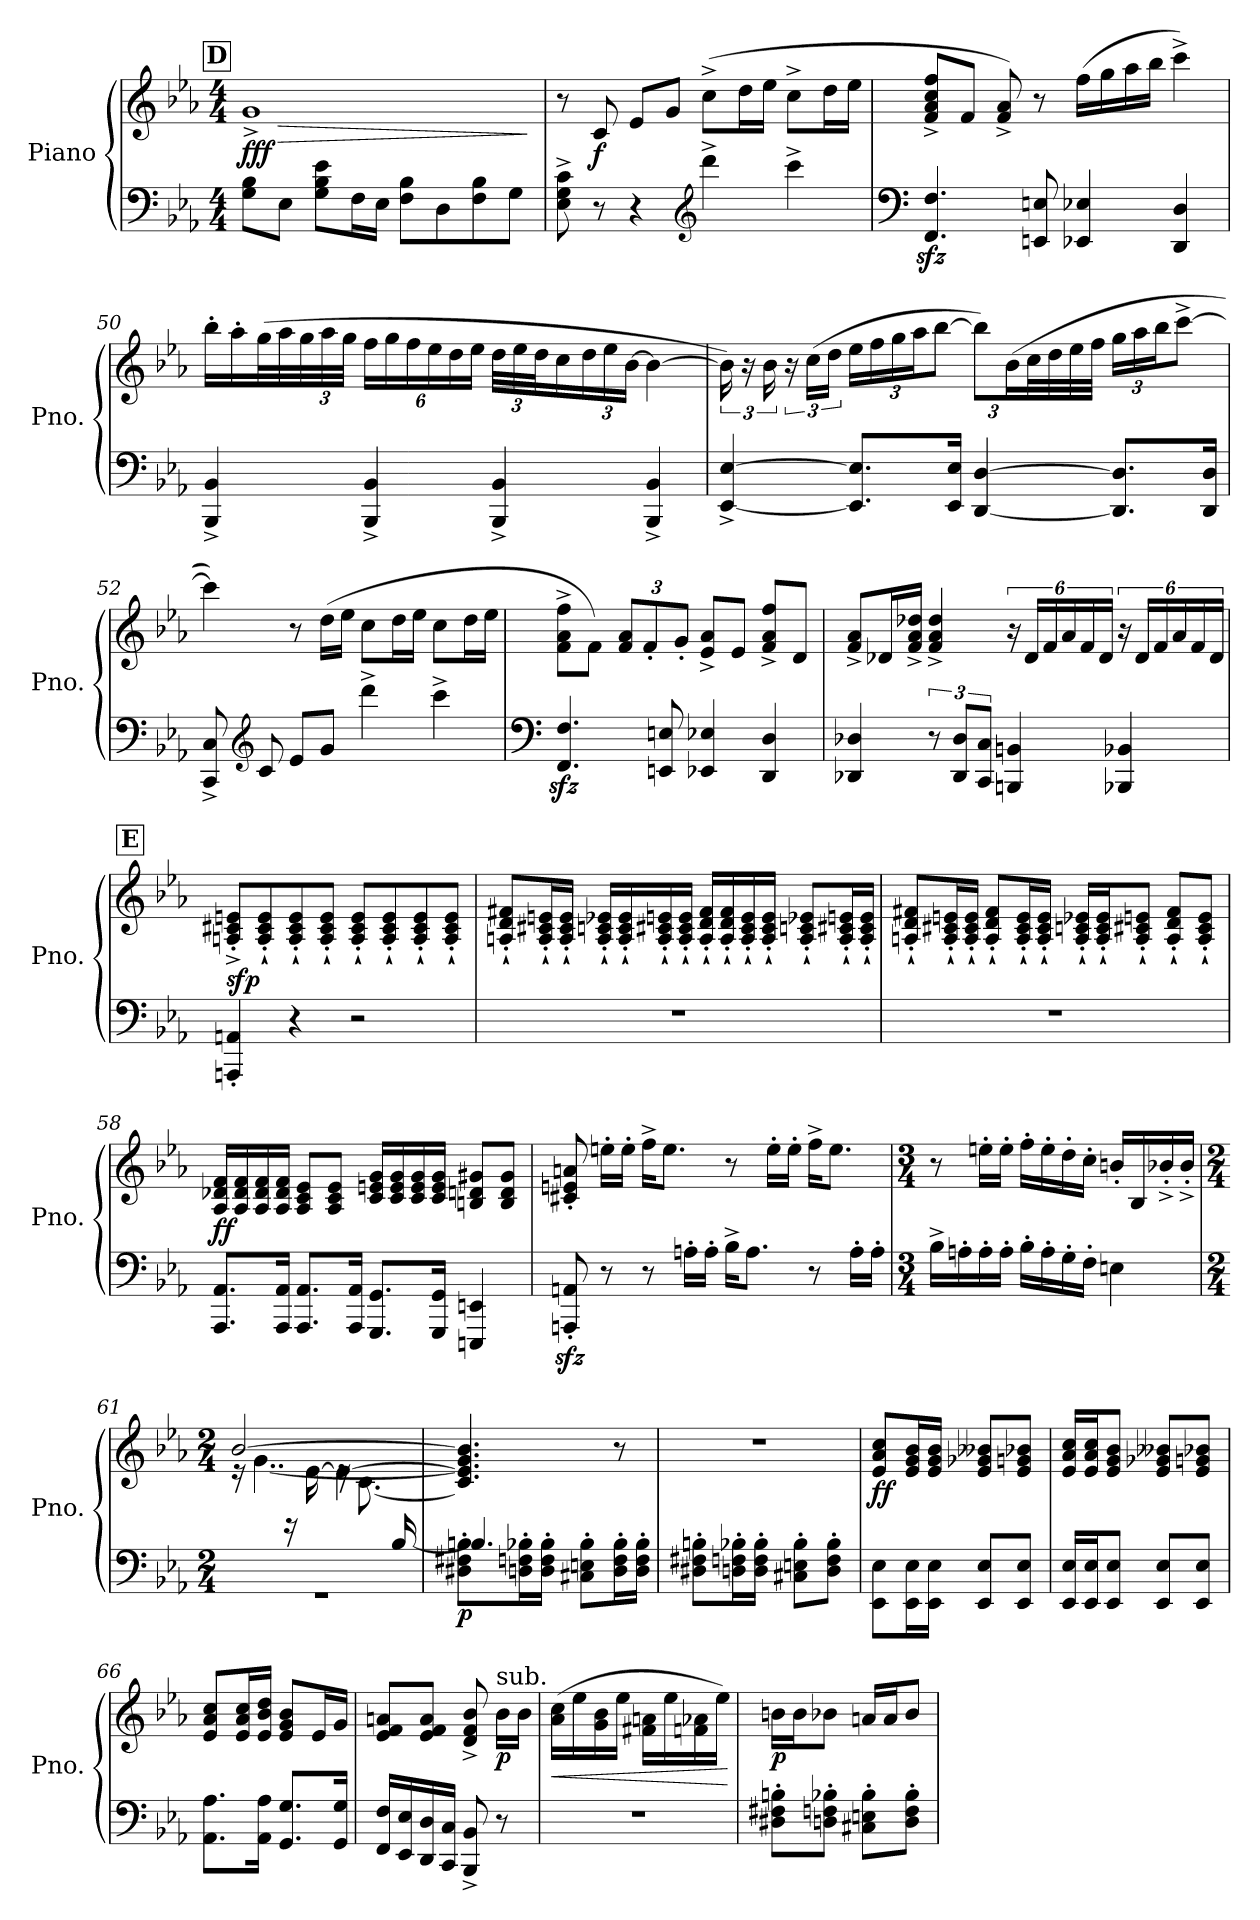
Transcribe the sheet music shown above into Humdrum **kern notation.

**kern	**kern	**dynam
*part1	*part1	*part1
*staff2	*staff1	*staff1/2
*I"Piano	*	*
*I'Pno.	*	*
*clefF4	*clefG2	*
*k[b-e-a-]	*k[b-e-a-]	*
*M4/4	*M4/4	*
!!LO:REH:place=s1:a:B:fs=14:t=D
=47	=47	=47
!	!	!LO:HP:b
!	!	!LO:DY:n=1:b
8G\ 8B-\L	1g^	> fff
8E-\J	.	.
8G\ 8B-\ 8e-\L	.	.
16F\L	.	.
16E-\JJ	.	.
8F\ 8B-\L	.	.
8D\	.	.
8F\ 8B-\	.	.
8G\J	.	.
.	.	]
!!LO:LB:g=z
=48	=48	=48
8E-\^ 8G\^ 8c\^	8r	.
!	!	!LO:DY:b
8r	8c/	f
4r	8e-/L	.
.	8g/J	.
*clefG2	*	*
4ddd^\	(8cc^\L	.
.	16dd\L	.
.	16ee-\JJ	.
4ccc^\	8cc^\L	.
.	16dd\L	.
.	16ee-\JJ	.
=49	=49	=49
*clefF4	*	*
4.FF/zz> 4.F/zz>	8f/^ 8a-/^ 8cc/^ 8ff/^L	.
.	8f/J	.
.	8f/^ 8a-/^)	.
8EEn/ 8En/	8r	.
4EE-X/ 4E-X/	(16ff\LL	.
.	16gg\	.
.	16aa-\	.
.	16bb-\JJ	.
4DD/ 4D/	4ccc^\)	.
=50	=50	=50
4BBB-/^ 4BB-/^	16bb-'\LL	.
.	16aa-'\	.
.	(32gg\L	.
.	32aa-\	.
*	*Xbrackettup	*
.	48gg\	.
.	48aa-\	.
.	48gg\JJJ	.
4BBB-/^ 4BB-/^	24ff\LL	.
.	24gg\	.
.	24ff\	.
.	24ee-\	.
.	24dd\	.
.	24ee-\JJ	.
4BBB-/^ 4BB-/^	48dd\LLL	.
.	48ee-\	.
.	48dd\J	.
.	16cc\	.
.	24dd\	.
.	24ee-\	.
.	[24b-\JJ	.
4BBB-/^ 4BB-/^	4b-\_	.
!!LO:LB:g=z
=51	=51	=51
*	*brackettup	*
[4EE-/^ [4E-/^	24b-\])	.
.	24r	.
.	24b-\	.
.	24r	.
.	(24cc\LL	.
.	24dd\JJ	.
*	*Xbrackettup	*
8.EE-/] 8.E-/]L	24ee-\LL	.
.	24ff\	.
.	24gg\	.
.	24aa-\J	.
.	[12bb-\J	.
16EE-/ 16E-/Jk	.	.
[4DD/ [4D/	12bb-\L])	.
.	(24b-\L	.
.	32cc\L	.
.	32dd\	.
.	32ee-\	.
.	32ff\JJJ	.
8.DD/] 8.D/]L	24gg\LL	.
.	24aa-\	.
.	24bb-\J	.
.	[8ccc^\J	.
16DD/ 16D/Jk	.	.
=52	=52	=52
8CC/^ 8C/^	4ccc\])	.
*clefG2	*	*
8c/	.	.
8e-/L	8r	.
8g/J	(16dd\LL	.
.	16ee-\JJ	.
4ddd^\	8cc\L	.
.	16dd\L	.
.	16ee-\JJ	.
4ccc^\	8cc\L	.
.	16dd\L	.
.	16ee-\JJ	.
!!LO:LB:g=z
=53	=53	=53
*clefF4	*	*
4.FF/zz> 4.F/zz>	8f\^ 8a-\^ 8ff\^L	.
.	8f\J)	.
.	12f/ 12a-/L	.
.	12f'/	.
8EEn/ 8En/	.	.
.	12g'/J	.
4EE-X/ 4E-X/	8e-/^ 8a-/^L	.
.	8e-/J	.
4DD/ 4D/	8f/^ 8a-/^ 8ff/^L	.
.	8d/J	.
=54	=54	=54
4DD-X/ 4D-X/	8f/^ 8a-/^L	.
.	16d-X/L	.
.	16f/^ 16a-/^ 16dd-X/^JJ	.
12r	4f/^ 4a-/^ 4dd-/^	.
12DD-/ 12D-/L	.	.
12CC/ 12C/J	.	.
*	*brackettup	*
4BBBn/ 4BBn/	24r	.
.	24d-/LL	.
.	24f/	.
.	24a-/	.
.	24f/	.
.	24d-/JJ	.
4BBB-X/ 4BB-X/	24r	.
.	24d-/LL	.
.	24f/	.
.	24a-/	.
.	24f/	.
.	24d-/JJ	.
!!LO:REH:place=s1:a:B:fs=14:t=E
=55	=55	=55
!	!	!LO:DY:a=2
4AAAn/' 4AAn/'	8An/'^ 8c#X/'^ 8en/'^L	sfp
.	8A/'` 8c#/'` 8e/'`	.
4r	8A/'` 8c#/'` 8e/'`	.
.	8A/'` 8c#/'` 8e/'`J	.
2r	8A/'` 8c#/'` 8e/'`L	.
.	8A/'` 8c#/'` 8e/'`	.
.	8A/'` 8c#/'` 8e/'`	.
.	8A/'` 8c#/'` 8e/'`J	.
!!LO:LB:g=z
=56	=56	=56
1r	8An/'` 8d/'` 8f#X/'`L	.
.	16A/'` 16c#X/'` 16en/'`L	.
.	16A/'` 16c#/'` 16e/'`JJ	.
.	16A/'` 16cn/'` 16e-X/'`LL	.
.	16A/'` 16c/'` 16e-/'`	.
.	16A/'` 16c#X/'` 16en/'`	.
.	16A/'` 16c#/'` 16e/'`JJ	.
.	16A/'` 16d/'` 16f#/'`LL	.
.	16A/'` 16d/'` 16f#/'`	.
.	16A/'` 16c#/'` 16e/'`	.
.	16A/'` 16c#/'` 16e/'`JJ	.
.	8A/'` 8cn/'` 8e-X/'`L	.
.	16A/'` 16c#X/'` 16en/'`L	.
.	16A/'` 16c#/'` 16e/'`JJ	.
=57	=57	=57
1r	8An/'` 8d/'` 8f#X/'`L	.
.	16A/'` 16c#X/'` 16en/'`L	.
.	16A/'` 16c#/'` 16e/'`JJ	.
.	8A/'` 8d/'` 8f#/'`L	.
.	16A/'` 16c#/'` 16e/'`L	.
.	16A/'` 16c#/'` 16e/'`JJ	.
.	16A/'` 16cn/'` 16e-X/'`LL	.
.	16A/'` 16c/'` 16e-/'`J	.
.	8A/'` 8c#X/'` 8en/'`J	.
.	8A/'` 8d/'` 8f#/'`L	.
.	8A/'` 8c#/'` 8e/'`J	.
!!LO:PB:g=z
=58	=58	=58
!	!	!LO:DY:b
8.AAA-/ 8.AA-/L	16A-/ 16d-X/ 16f/LL	ff
.	16A-/ 16d-/ 16f/	.
.	16A-/ 16d-/ 16f/	.
16AAA-/ 16AA-/Jk	16A-/ 16d-/ 16f/JJ	.
8.AAA-/ 8.AA-/L	8A-/ 8c/ 8e-/L	.
.	8A-/ 8c/ 8e-/J	.
16AAA-/ 16AA-/Jk	.	.
8.GGG/ 8.GG/L	16c/ 16en/ 16g/LL	.
.	16c/ 16e/ 16g/	.
.	16c/ 16e/ 16g/	.
16GGG/ 16GG/Jk	16c/ 16e/ 16g/JJ	.
4EEEn/ 4EEn/	8Bn/ 8dn/ 8g#X/L	.
.	8B/ 8d/ 8g#/J	.
=59	=59	=59
8AAAn/zz>' 8AAn/zz>'	8c#X/' 8en/' 8an/'	.
8r	16een'\LL	.
.	16ee'\JJ	.
8r	16ff^\KL	.
.	8.ee\J	.
16An'\LL	.	.
16A'\JJ	.	.
16B-^\KL	8r	.
8.A\J	.	.
.	16ee'\LL	.
.	16ee'\JJ	.
8r	16ff^\KL	.
.	8.ee\J	.
16A'\LL	.	.
16A'\JJ	.	.
!!LO:LB:g=z
=60	=60	=60
*M3/4	*M3/4	*
16B-^\LL	8r	.
16An'\	.	.
16A'\	16een'\LL	.
16A'\JJ	16ee'\JJ	.
16B-'\LL	16ff'\LL	.
16A'\	16ee'\	.
16G'\	16dd'\	.
16F'\JJ	16cc'\JJ	.
4En\	16bn'/LL	.
.	16B-/	.
.	16b-X'^/	.
.	16b-'^/JJ	.
!!LO:LB:g=z
=61	=61	=61
*M2/4	*M2/4	*
*^	*^	*
*	*	*	*^	*
*	*	*	*	*^	*
2rGG	4..ryy	[2b-/	16re	8ryy	4ryy	.
.	.	.	[4..g\	.	.	.
.	.	.	.	16rBB	.	.
.	.	.	.	[16e-\	.	.
.	.	.	.	4e-\_	16re	.
.	.	.	.	.	[8.c\	.
.	[16B-/	.	.	.	.	.
*	*	*v	*v	*v	*v	*
=62	=62	=62	=62
!	!	!	!LO:DY:b=2
8D#X\' 8F#X\' 8Bn\'L	4.B-/]	4.c/] 4.e-/] 4.g/] 4.b-/]	p
16Dn\' 16Fn\' 16B-X\'L	.	.	.
16D\' 16F\' 16B-\'JJ	.	.	.
8C#X\' 8En\' 8B-\'L	.	.	.
16D\' 16F\' 16B-\'L	8ryy	8r	.
16D\' 16F\' 16B-\'JJ	.	.	.
*v	*v	*	*
!!LO:LB:g=z
=63	=63	=63
8D#X\' 8F#X\' 8Bn\'L	2r	.
16Dn\' 16Fn\' 16B-X\'L	.	.
16D\' 16F\' 16B-\'JJ	.	.
8C#X\' 8En\' 8B-\'L	.	.
8D\' 8F\' 8B-\'J	.	.
=64	=64	=64
!	!	!LO:DY:b
8EE-\ 8E-\L	8e-/ 8a-/ 8cc/L	ff
16EE-\ 16E-\L	16e-/ 16g/ 16b-/L	.
16EE-\ 16E-\JJ	16e-/ 16g/ 16b-/JJ	.
8EE-/ 8E-/L	8e-/ 8g-X/ 8b--X/L	.
8EE-/ 8E-/J	8e-/ 8gn/ 8b-X/J	.
=65	=65	=65
16EE-/ 16E-/LL	16e-/ 16a-/ 16cc/LL	.
16EE-/ 16E-/J	16e-/ 16a-/ 16cc/J	.
8EE-/ 8E-/J	8e-/ 8g/ 8b-/J	.
8EE-/ 8E-/L	8e-/ 8g-X/ 8b--X/L	.
8EE-/ 8E-/J	8e-/ 8gn/ 8b-X/J	.
=66	=66	=66
8.AA-\ 8.A-\L	8e-/ 8a-/ 8cc/L	.
.	16e-/ 16a-/ 16cc/L	.
16AA-\ 16A-\Jk	16e-/ 16b-/ 16dd/JJ	.
8.GG/ 8.G/L	8e-/ 8g/ 8b-/L	.
.	16e-/L	.
16GG/ 16G/Jk	16g/JJ	.
!!LO:LB:g=z
=67	=67	=67
16FF/ 16F/LL	8e-/ 8f/ 8an/L	.
16EE-/ 16E-/	.	.
16DD/ 16D/	8e-/ 8f/ 8a/J	.
16CC/ 16C/JJ	.	.
8BBB-/^ 8BB-/^	8d/^ 8f/^ 8b-/^	.
!	!LO:TX:a:t=sub.	!
!	!	!LO:DY:b
8r	16b-\LL	p
.	16b-\JJ	.
=68	=68	=68
!	!	!LO:HP:b
2r	(16a-\ 16cc\LL	<
.	16ee-\	.
.	16g\ 16b-\	.
.	16ee-\JJ	.
.	16f#X\ 16an\LL	.
.	16ee-\	.
.	16fn\ 16a-X\	.
.	16ee-\JJ)	.
.	.	[
=69	=69	=69
!	!	!LO:DY:b
8D#X\' 8F#X\' 8Bn\'L	16bn\LL	p
.	16b\J	.
8Dn\' 8Fn\' 8B-X\'J	8b-X\J	.
8C#X\' 8En\' 8B-\'L	16an/LL	.
.	16a/J	.
8D\' 8F\' 8B-\'J	8b-/J	.
=	=	=
*-	*-	*-
